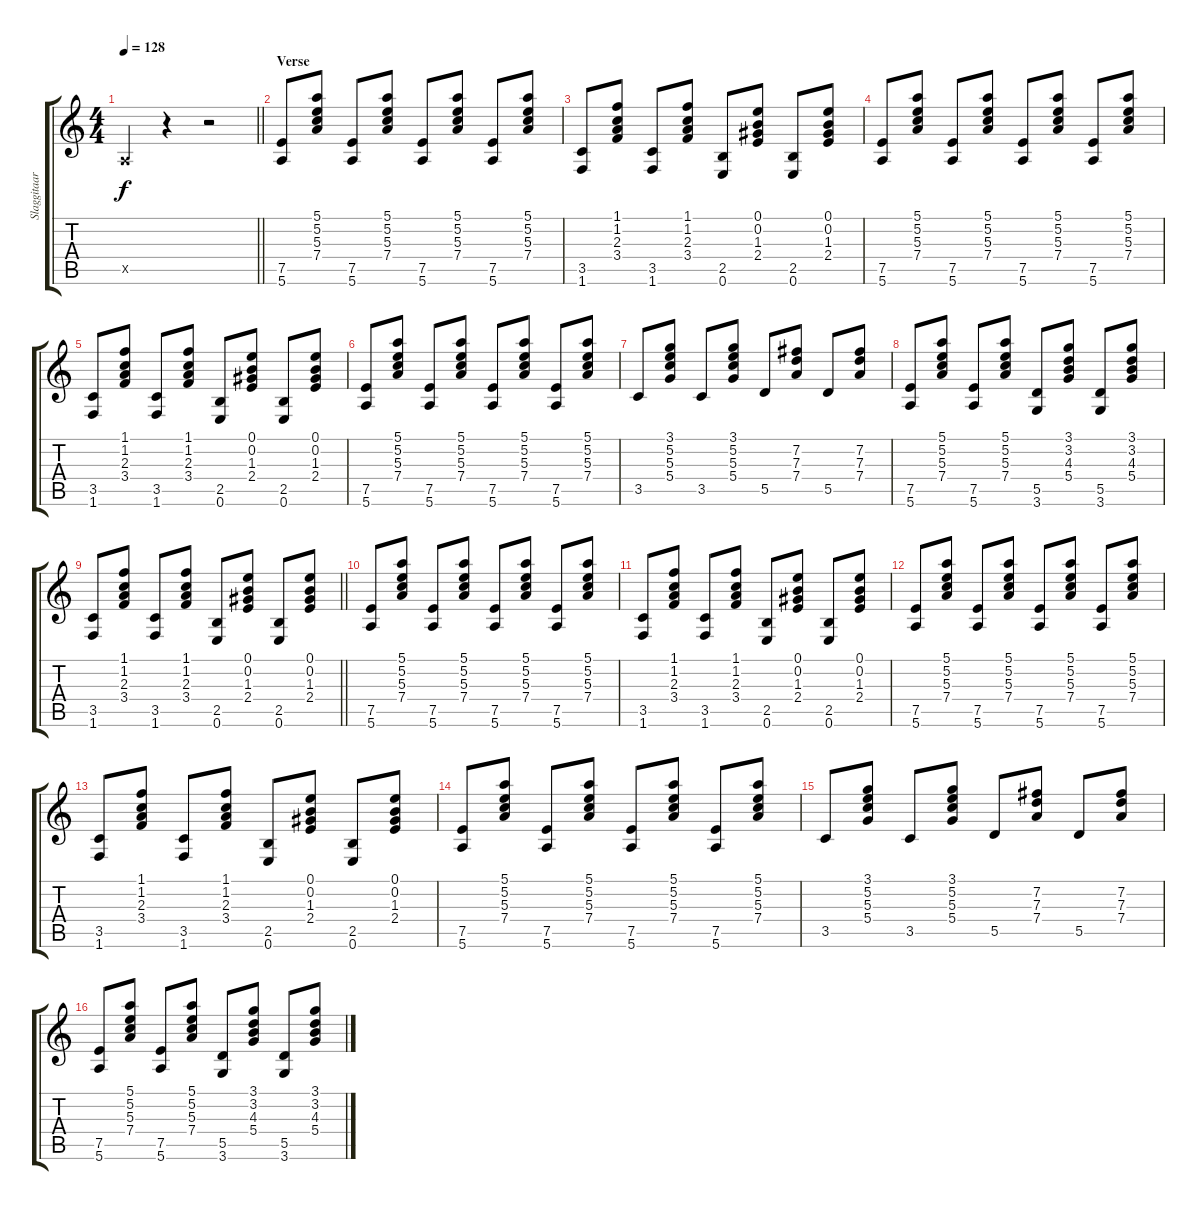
\track ("Slaggitaar" "Slaggitaar") {instrument electricguitarclean}
\staff {score tabs}
\tuning (E4 B3 G3 D3 A2 E2) {hide}
\ts (4 4)
\tempo 128
\clef g2
\barLineRight lightlight
\ks c
0.5{x}.4{dy f} r.4 r.2 |
\section ("" "Verse")
(7.5 5.6).8 (5.1 5.2 5.3 7.4).8 (7.5 5.6).8 (5.1 5.2 5.3 7.4).8 (7.5 5.6).8 (5.1 5.2 5.3 7.4).8 (7.5 5.6).8 (5.1 5.2 5.3 7.4).8 |
(3.5 1.6).8 (1.1 1.2 2.3 3.4).8 (3.5 1.6).8 (1.1 1.2 2.3 3.4).8 (2.5 0.6).8 (0.1 0.2 1.3 2.4).8 (2.5 0.6).8 (0.1 0.2 1.3 2.4).8 |
(7.5 5.6).8 (5.1 5.2 5.3 7.4).8 (7.5 5.6).8 (5.1 5.2 5.3 7.4).8 (7.5 5.6).8 (5.1 5.2 5.3 7.4).8 (7.5 5.6).8 (5.1 5.2 5.3 7.4).8 |
(3.5 1.6).8 (1.1 1.2 2.3 3.4).8 (3.5 1.6).8 (1.1 1.2 2.3 3.4).8 (2.5 0.6).8 (0.1 0.2 1.3 2.4).8 (2.5 0.6).8 (0.1 0.2 1.3 2.4).8 |
(7.5 5.6).8 (5.1 5.2 5.3 7.4).8 (7.5 5.6).8 (5.1 5.2 5.3 7.4).8 (7.5 5.6).8 (5.1 5.2 5.3 7.4).8 (7.5 5.6).8 (5.1 5.2 5.3 7.4).8 |
3.5.8 (3.1 5.2 5.3 5.4).8 3.5.8 (3.1 5.2 5.3 5.4).8 5.5.8 (7.2 7.3 7.4).8 5.5.8 (7.2 7.3 7.4).8 |
(7.5 5.6).8 (5.1 5.2 5.3 7.4).8 (7.5 5.6).8 (5.1 5.2 5.3 7.4).8 (5.5 3.6).8 (3.1 3.2 4.3 5.4).8 (5.5 3.6).8 (3.1 3.2 4.3 5.4).8 |
\barLineRight lightlight
(3.5 1.6).8 (1.1 1.2 2.3 3.4).8 (3.5 1.6).8 (1.1 1.2 2.3 3.4).8 (2.5 0.6).8 (0.1 0.2 1.3 2.4).8 (2.5 0.6).8 (0.1 0.2 1.3 2.4).8 |
(7.5 5.6).8 (5.1 5.2 5.3 7.4).8 (7.5 5.6).8 (5.1 5.2 5.3 7.4).8 (7.5 5.6).8 (5.1 5.2 5.3 7.4).8 (7.5 5.6).8 (5.1 5.2 5.3 7.4).8 |
(3.5 1.6).8 (1.1 1.2 2.3 3.4).8 (3.5 1.6).8 (1.1 1.2 2.3 3.4).8 (2.5 0.6).8 (0.1 0.2 1.3 2.4).8 (2.5 0.6).8 (0.1 0.2 1.3 2.4).8 |
(7.5 5.6).8 (5.1 5.2 5.3 7.4).8 (7.5 5.6).8 (5.1 5.2 5.3 7.4).8 (7.5 5.6).8 (5.1 5.2 5.3 7.4).8 (7.5 5.6).8 (5.1 5.2 5.3 7.4).8 |
(3.5 1.6).8 (1.1 1.2 2.3 3.4).8 (3.5 1.6).8 (1.1 1.2 2.3 3.4).8 (2.5 0.6).8 (0.1 0.2 1.3 2.4).8 (2.5 0.6).8 (0.1 0.2 1.3 2.4).8 |
(7.5 5.6).8 (5.1 5.2 5.3 7.4).8 (7.5 5.6).8 (5.1 5.2 5.3 7.4).8 (7.5 5.6).8 (5.1 5.2 5.3 7.4).8 (7.5 5.6).8 (5.1 5.2 5.3 7.4).8 |
3.5.8 (3.1 5.2 5.3 5.4).8 3.5.8 (3.1 5.2 5.3 5.4).8 5.5.8 (7.2 7.3 7.4).8 5.5.8 (7.2 7.3 7.4).8 |
(7.5 5.6).8 (5.1 5.2 5.3 7.4).8 (7.5 5.6).8 (5.1 5.2 5.3 7.4).8 (5.5 3.6).8 (3.1 3.2 4.3 5.4).8 (5.5 3.6).8 (3.1 3.2 4.3 5.4).8
